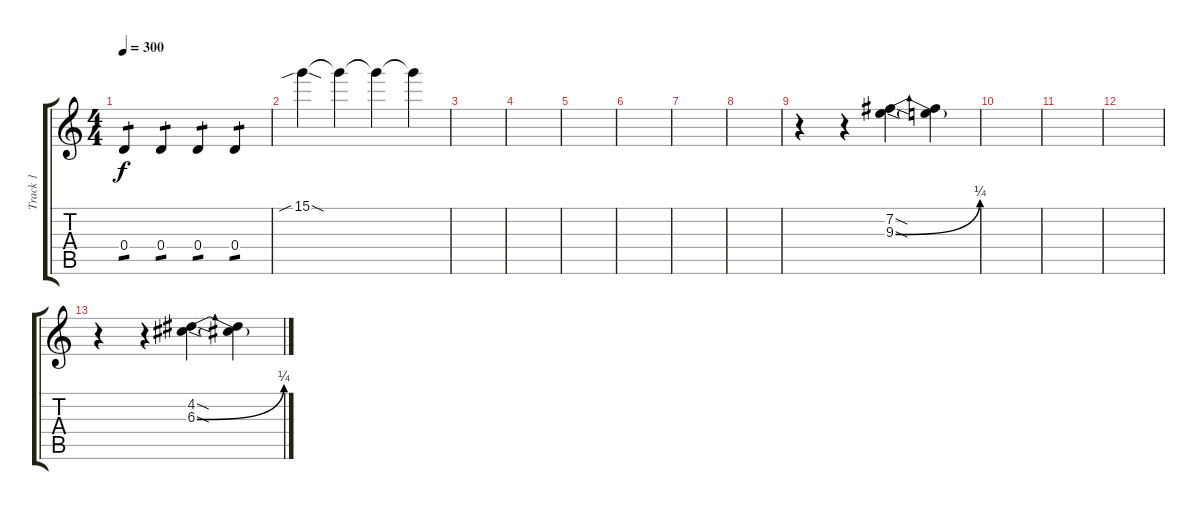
\track ("Track 1" "Track 1") {instrument overdrivenguitar}
\staff {score tabs}
\tuning (E4 B3 G3 D3 A2 E2) {hide}
\ts (4 4)
\tempo 300
\clef g2
\ks c
0.4.4{tp 1 dy f} 0.4.4{tp 1} 0.4.4{tp 1} 0.4.4{tp 1} |
15.1{sib sod}.4 15.1{t}.4 15.1{t}.4 15.1{t}.4 |
|
|
|
|
|
|
r.4 r.4 (7.2{sod} 9.3{be (bend 0 0 60 1) sod}).4 (7.2{t} 9.3{t}).4 |
|
|
|
r.4 r.4 (4.2{sod} 6.3{be (bend 0 0 60 1) sod}).4 (4.2{t} 6.3{t}).4
